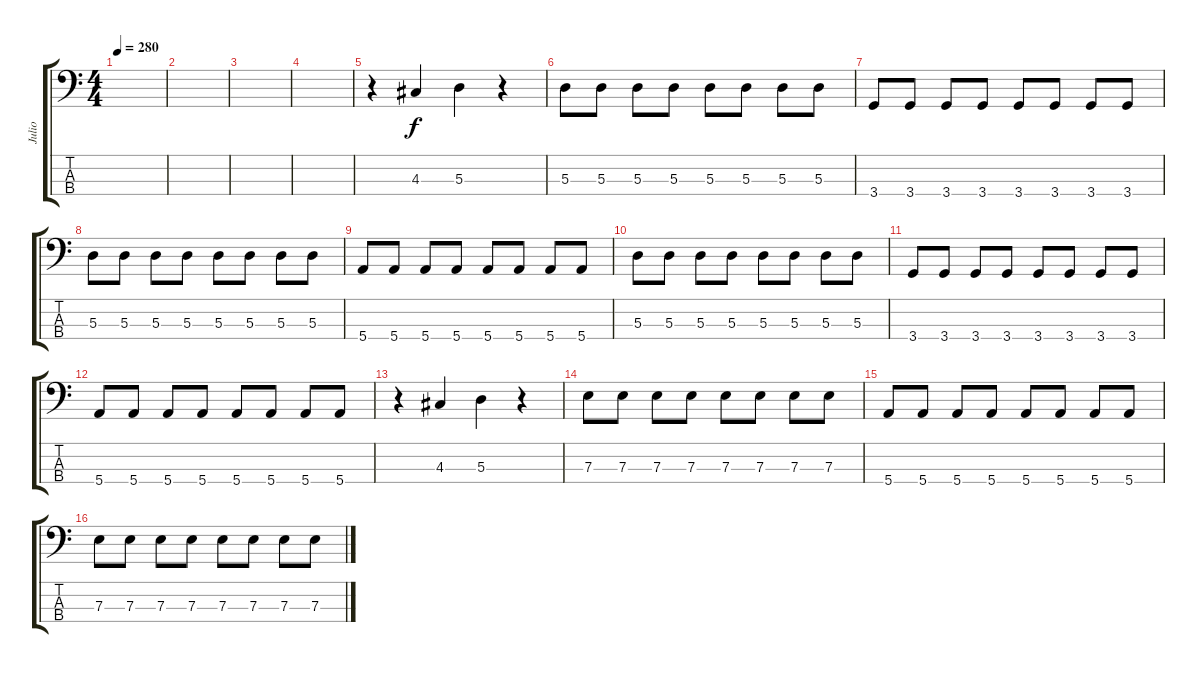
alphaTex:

\track ("Julio" "Julio") {instrument electricbassfinger}
\staff {score tabs}
\tuning (G2 D2 A1 E1) {hide}
\ts (4 4)
\tempo 280
\clef f4
\ks c
|
|
|
|
r.4 4.3.4 5.3.4 r.4 |
5.3.8 5.3.8 5.3.8 5.3.8 5.3.8 5.3.8 5.3.8 5.3.8 |
3.4.8 3.4.8 3.4.8 3.4.8 3.4.8 3.4.8 3.4.8 3.4.8 |
5.3.8 5.3.8 5.3.8 5.3.8 5.3.8 5.3.8 5.3.8 5.3.8 |
5.4.8 5.4.8 5.4.8 5.4.8 5.4.8 5.4.8 5.4.8 5.4.8 |
5.3.8 5.3.8 5.3.8 5.3.8 5.3.8 5.3.8 5.3.8 5.3.8 |
3.4.8 3.4.8 3.4.8 3.4.8 3.4.8 3.4.8 3.4.8 3.4.8 |
5.4.8 5.4.8 5.4.8 5.4.8 5.4.8 5.4.8 5.4.8 5.4.8 |
r.4 4.3.4 5.3.4 r.4 |
7.3.8 7.3.8 7.3.8 7.3.8 7.3.8 7.3.8 7.3.8 7.3.8 |
5.4.8 5.4.8 5.4.8 5.4.8 5.4.8 5.4.8 5.4.8 5.4.8 |
7.3.8 7.3.8 7.3.8 7.3.8 7.3.8 7.3.8 7.3.8 7.3.8
